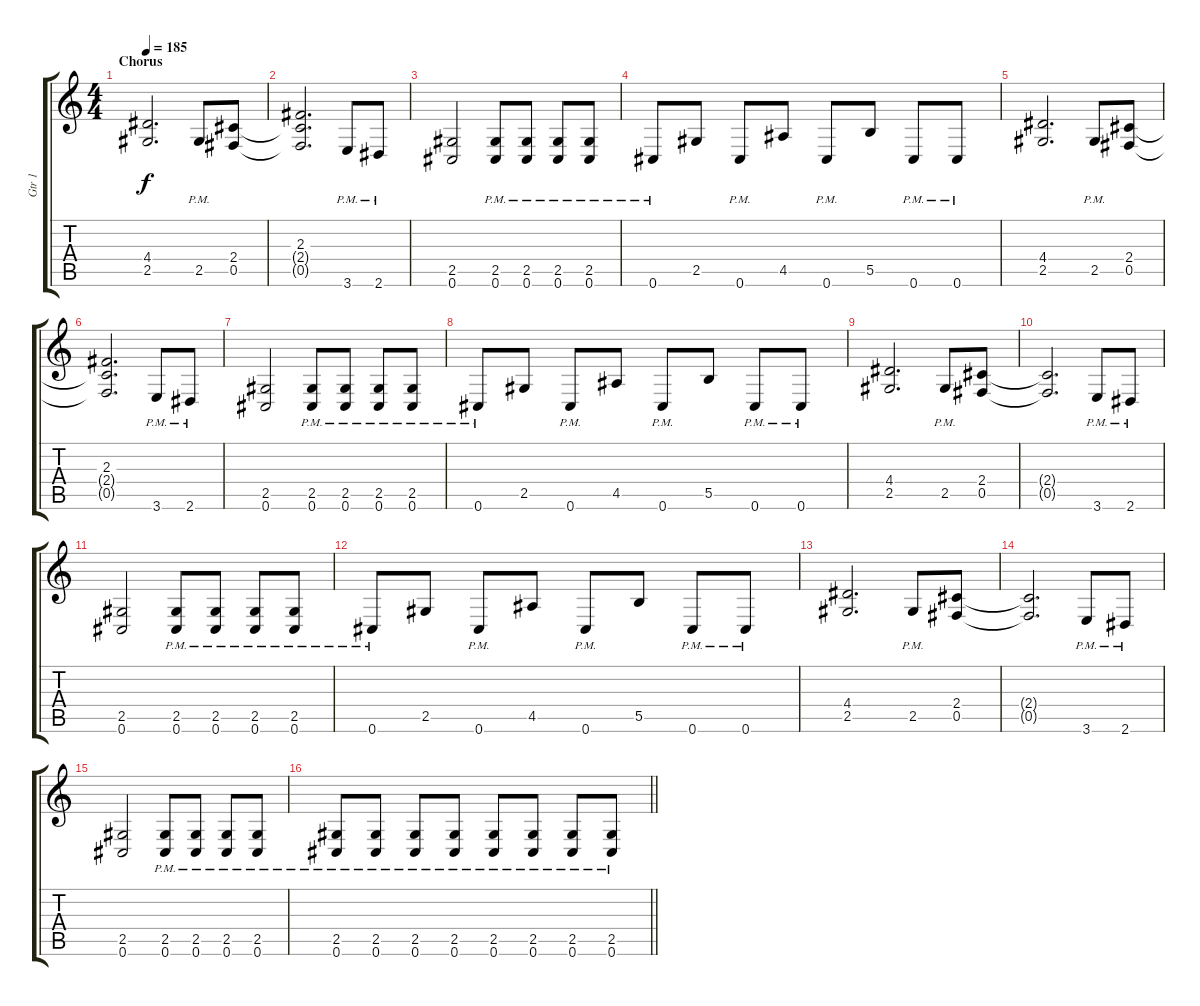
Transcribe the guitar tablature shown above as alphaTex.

\track ("Gtr 1" "Gtr 1") {instrument distortionguitar}
\staff {score tabs}
\tuning (Db4 Ab3 E3 B2 Gb2 Db2) {hide}
\ts (4 4)
\section ("" "Chorus")
\tempo 185
\clef g2
\ks c
(4.4 2.5).2{d dy f} 2.5{pm}.8 (2.4 0.5).8 |
(2.3 2.4{t} 0.5{t}).2{d} 3.6{pm}.8 2.6{pm}.8 |
(2.5 0.6).2 (2.5{pm} 0.6{pm}).8 (2.5{pm} 0.6{pm}).8 (2.5{pm} 0.6{pm}).8 (2.5{pm} 0.6{pm}).8 |
0.6{pm}.8 2.5.8 0.6{pm}.8 4.5.8 0.6{pm}.8 5.5.8 0.6{pm}.8 0.6{pm}.8 |
(4.4 2.5).2{d} 2.5{pm}.8 (2.4 0.5).8 |
(2.3 2.4{t} 0.5{t}).2{d} 3.6{pm}.8 2.6{pm}.8 |
(2.5 0.6).2 (2.5{pm} 0.6{pm}).8 (2.5{pm} 0.6{pm}).8 (2.5{pm} 0.6{pm}).8 (2.5{pm} 0.6{pm}).8 |
0.6{pm}.8 2.5.8 0.6{pm}.8 4.5.8 0.6{pm}.8 5.5.8 0.6{pm}.8 0.6{pm}.8 |
(4.4 2.5).2{d} 2.5{pm}.8 (2.4 0.5).8 |
(2.4{t} 0.5{t}).2{d} 3.6{pm}.8 2.6{pm}.8 |
(2.5 0.6).2 (2.5{pm} 0.6{pm}).8 (2.5{pm} 0.6{pm}).8 (2.5{pm} 0.6{pm}).8 (2.5{pm} 0.6{pm}).8 |
0.6{pm}.8 2.5.8 0.6{pm}.8 4.5.8 0.6{pm}.8 5.5.8 0.6{pm}.8 0.6{pm}.8 |
(4.4 2.5).2{d} 2.5{pm}.8 (2.4 0.5).8 |
(2.4{t} 0.5{t}).2{d} 3.6{pm}.8 2.6{pm}.8 |
(2.5 0.6).2 (2.5{pm} 0.6{pm}).8 (2.5{pm} 0.6{pm}).8 (2.5{pm} 0.6{pm}).8 (2.5{pm} 0.6{pm}).8 |
\barLineRight lightlight
(2.5{pm} 0.6{pm}).8 (2.5{pm} 0.6{pm}).8 (2.5{pm} 0.6{pm}).8 (2.5{pm} 0.6{pm}).8 (2.5{pm} 0.6{pm}).8 (2.5{pm} 0.6{pm}).8 (2.5{pm} 0.6{pm}).8 (2.5{pm} 0.6{pm}).8
